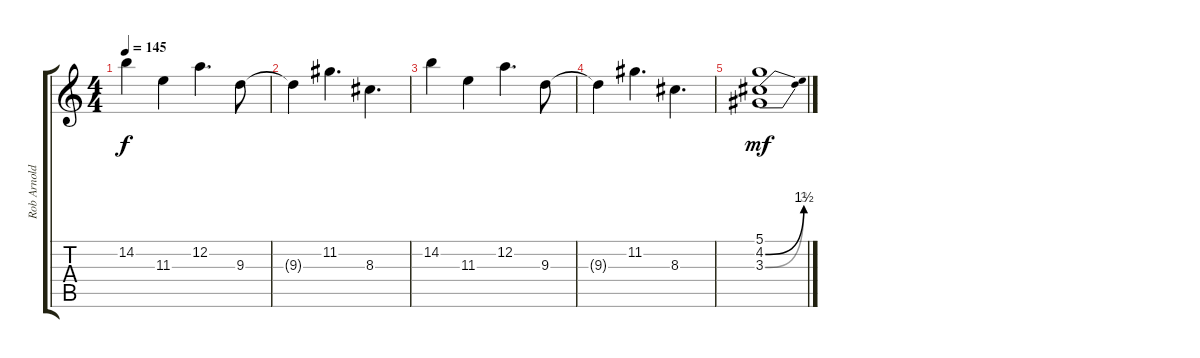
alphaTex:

\track ("Rob Arnold (lead)" "Rob Arnold") {instrument distortionguitar}
\staff {score tabs}
\tuning (D4 A3 F3 C3 G2 C2) {hide}
\ts (4 4)
\tempo 145
\clef g2
\ks c
14.2.4{dy f} 11.3.4 12.2.4{d} 9.3.8 |
9.3{t}.4 11.2.4{d} 8.3.4{d} |
14.2.4 11.3.4 12.2.4{d} 9.3.8 |
9.3{t}.4 11.2.4{d} 8.3.4{d} |
(5.1 4.2{be (bend 0 0 60 6)} 3.3{be (bend 0 0 60 12)}).1{dy mf}
